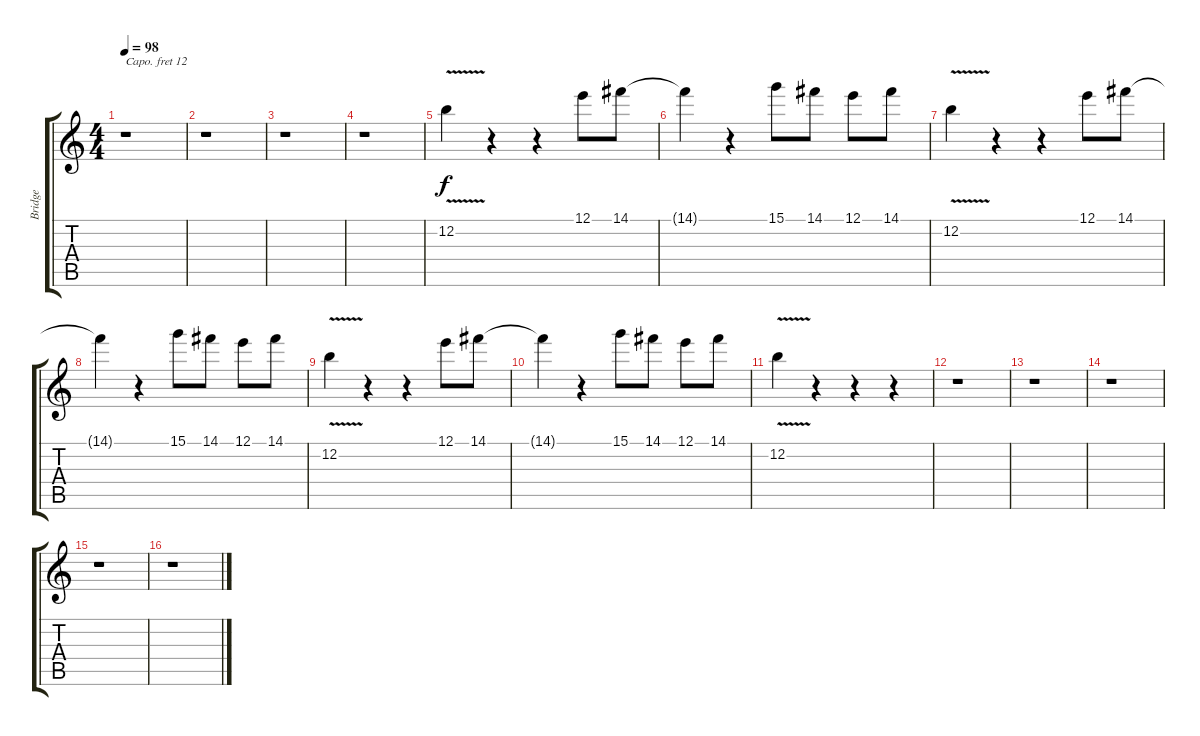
\track ("Bridge" "Bridge") {instrument whistle}
\staff {score tabs}
\capo 12
\tuning (E4 B3 G3 D3 A2 E2) {hide}
\ts (4 4)
\tempo 98
\clef g2
\ks c
r.1{dy f} |
r.1 |
r.1 |
r.1 |
12.2{v}.4 r.4 r.4 12.1.8 14.1.8 |
14.1{t}.4 r.4 15.1.8 14.1.8 12.1.8 14.1.8 |
12.2{v}.4 r.4 r.4 12.1.8 14.1.8 |
14.1{t}.4 r.4 15.1.8 14.1.8 12.1.8 14.1.8 |
12.2{v}.4 r.4 r.4 12.1.8 14.1.8 |
14.1{t}.4 r.4 15.1.8 14.1.8 12.1.8 14.1.8 |
12.2{v}.4 r.4 r.4 r.4 |
r.1 |
r.1 |
r.1 |
r.1 |
r.1
